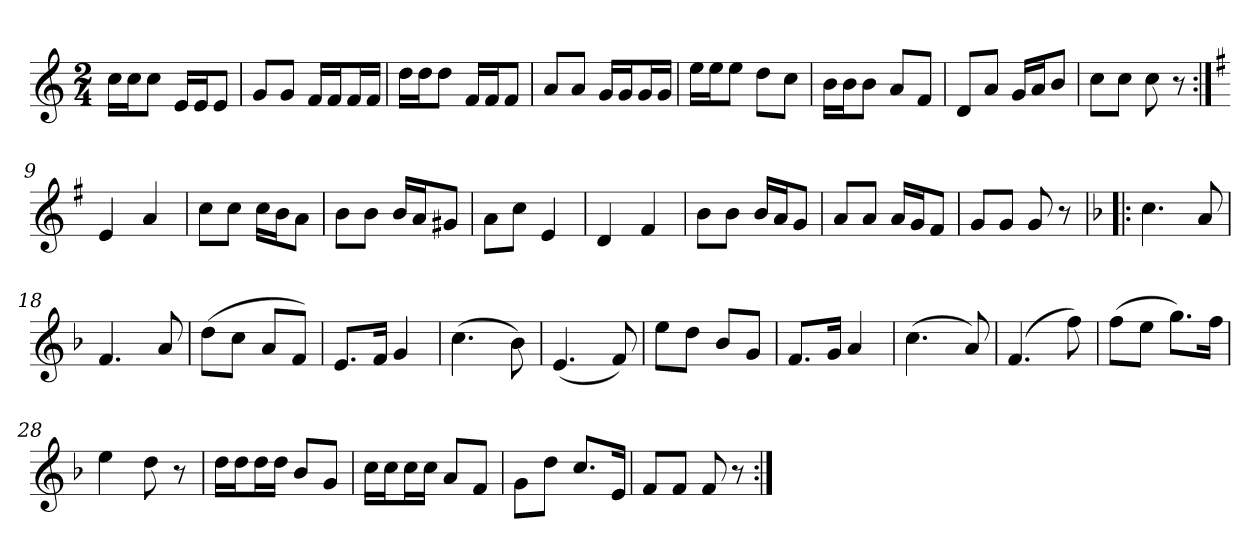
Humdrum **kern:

**kern
*part1
*staff1
*clefG2
*k[]
*C:
*M2/4
*MM120
=1
16cc\LL
16cc\J
8cc\J
16e/LL
16e/J
8e/J
=2
8g/L
8g/J
16f/LL
16f/J
16f/L
16f/JJ
=3
16dd\LL
16dd\J
8dd\J
16f/LL
16f/J
8f/J
=4
8a/L
8a/J
16g/LL
16g/J
16g/L
16g/JJ
=5
16ee\LL
16ee\J
8ee\J
8dd\L
8cc\J
=6
16b\LL
16b\J
8b\J
8a/L
8f/J
=7
8d/L
8a/J
16g/LL
16a/J
8b/J
=8
8cc\L
8cc\J
8cc
8r
=9:|!
*k[f#]
*G:
4e
4a
=10
8cc\L
8cc\J
16cc\LL
16b\J
8a\J
=11
8b\L
8b\J
16b/LL
16a/J
8g#X/J
=12
8a\L
8cc\J
4e
=13
4d
4f#
=14
8b\L
8b\J
16b/LL
16a/J
8g/J
=15
8a/L
8a/J
16a/LL
16g/J
8f#/J
=16
8g/L
8g/J
8g
8r
=17!|:
*k[b-]
*F:
4.cc
8a
=18
4.f
8a
=19
(8dd\L
8cc\J
8a/L
8f/J)
=20
8.e/L
16f/Jk
4g
=21
(4.cc
8b-)
=22
(4.e
8f)
=23
8ee\L
8dd\J
8b-/L
8g/J
=24
8.f/L
16g/Jk
4a
=25
(4.cc
8a)
=26
(4.f
8ff)
=27
(8ff\L
8ee\J
8.gg\L)
16ff\Jk
=28
4ee
8dd
8r
=29
16dd\LL
16dd\J
16dd\L
16dd\JJ
8b-/L
8g/J
=30
16cc\LL
16cc\J
16cc\L
16cc\JJ
8a/L
8f/J
=31
8g\L
8dd\J
8.cc/L
16e/Jk
=32
8f/L
8f/J
8f
8r
=:|!
*-
